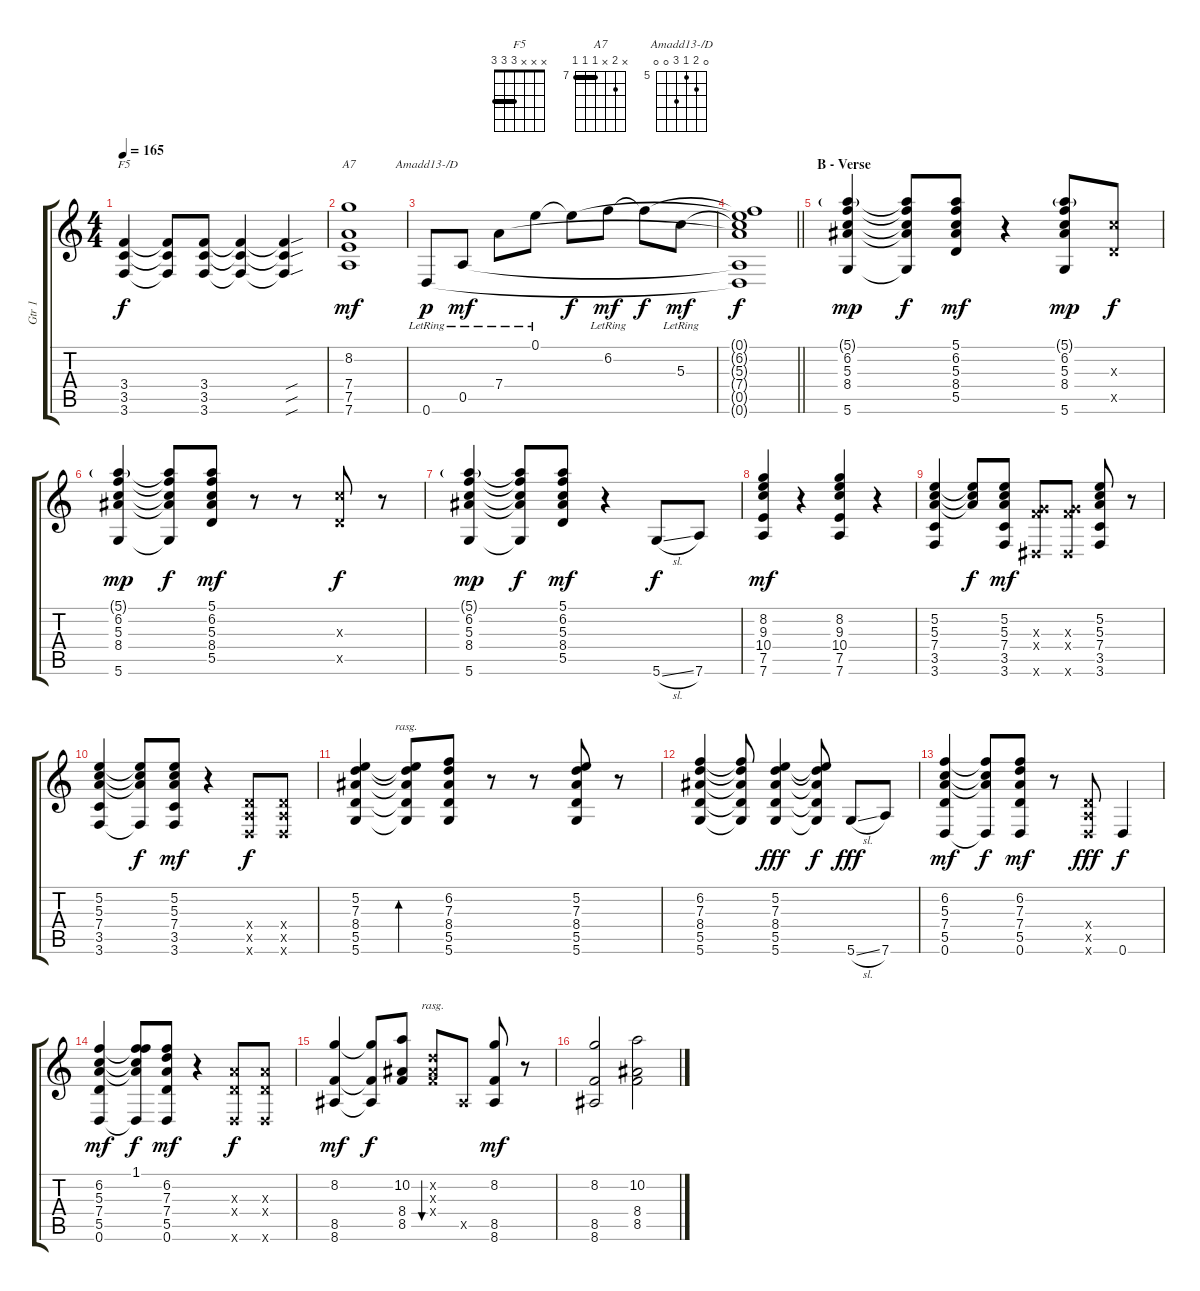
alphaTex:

\track ("Gtr 1" "Gtr 1") {instrument overdrivenguitar}
\staff {score tabs}
\tuning (E4 B3 G3 D3 A2 D2) {hide}
\chord ("F5" x x x 3 3 3) {barre 3}
\chord ("A7" x 8 x 7 7 7) {firstfret 7 barre 7}
\chord ("Amadd13-/D" 0 6 5 7 0 0) {firstfret 5}
\ts (4 4)
\tempo 165
\clef g2
\ks c
(3.4 3.5 3.6).4{ch "F5" dy f} (3.4{t} 3.5{t} 3.6{t}).8 (3.4 3.5 3.6).8 (3.4{t} 3.5{t} 3.6{t}).4 (3.4{sou t} 3.5{sou t} 3.6{sou t}).4 |
(8.2 7.4 7.5 7.6).1{ch "A7" dy mf} |
0.6{lr}.8{ch "Amadd13-/D" dy p} 0.5{lr}.8{dy mf} 7.4{lr}.8 0.1{lr}.8 0.1{t}.8{dy f} 6.2{lr}.8{dy mf} 6.2{t}.8{dy f} 5.3{lr}.8{dy mf} |
\barLineRight lightlight
(0.1{t} 6.2{t} 5.3{t} 7.4{t} 0.5{t} 0.6{t}).1{dy f} |
\section ("" "B - Verse")
(5.1{g} 6.2 5.3 8.4 5.6).4{dy mp} (5.1{t} 6.2{t} 5.3{t} 8.4{t} 5.6{t}).8{dy f} (5.1 6.2 5.3 8.4 5.5).8{dy mf} r.4 (5.1{g} 6.2 5.3 8.4 5.6).8{dy mp} (5.3{x} 5.5{x}).8{dy f} |
(5.1{g} 6.2 5.3 8.4 5.6).4{dy mp} (5.1{t} 6.2{t} 5.3{t} 8.4{t} 5.6{t}).8{dy f} (5.1 6.2 5.3 8.4 5.5).8{dy mf} r.8 r.8 (5.3{x} 5.5{x}).8{dy f} r.8 |
(5.1{g} 6.2 5.3 8.4 5.6).4{dy mp} (5.1{t} 6.2{t} 5.3{t} 8.4{t} 5.6{t}).8{dy f} (5.1 6.2 5.3 8.4 5.5).8{dy mf} r.4 5.6{sl}.8{dy f} 7.6.8 |
(8.2 9.3 10.4 7.5 7.6).4{dy mf} r.4 (8.2 9.3 10.4 7.5 7.6).4 r.4 |
(5.2 5.3 7.4 3.5 3.6).4 (5.2{t} 5.3{t} 7.4{t}).8{dy f} (5.2 5.3 7.4 3.5 3.6).8{dy mf} (0.3{x} 3.4{x} 1.6{x}).8 (0.3{x} 3.4{x} 1.6{x}).8 (5.2 5.3 7.4 3.5 3.6).8 r.8 |
(5.2 5.3 7.4 3.5 3.6).4 (5.2{t} 5.3{t} 7.4{t} 3.6{t}).8{dy f} (5.2 5.3 7.4 3.5 3.6).8{dy mf} r.4 (0.4{x} 0.5{x} 0.6{x}).8{dy f} (0.4{x} 0.5{x} 0.6{x}).8 |
(5.2 7.3 8.4 5.5 5.6).4 (5.2{t} 7.3{t} 8.4{t} 5.5{t} 5.6{t}).8{bd 480 rasg ii} (6.2 7.3 8.4 5.5 5.6).8 r.8 r.8 (5.2 7.3 8.4 5.5 5.6).8 r.8 |
(6.2 7.3 8.4 5.5 5.6).4 (6.2{t} 7.3{t} 8.4{t} 5.5{t} 5.6{t}).8 (5.2 7.3 8.4 5.5 5.6).4{dy fff} (5.2{t} 7.3{t} 8.4{t} 5.5{t} 5.6{t}).8{dy f} 5.6{sl}.8{dy fff} 7.6.8 |
(6.2 5.3 7.4 5.5 0.6).4{dy mf} (6.2{t} 5.3{t} 7.4{t} 0.6{t}).8{dy f} (6.2 7.3 7.4 5.5 0.6).8{dy mf} r.8 (0.4{x} 0.5{x} 0.6{x}).8{dy fff} 0.6.4{dy f} |
(6.2 5.3 7.4 5.5 0.6).4{dy mf} (1.1 6.2{t} 5.3{t} 7.4{t} 0.6{t}).8{dy f} (6.2 7.3 7.4 5.5 0.6).8{dy mf} r.4 (2.3{x} 0.4{x} 0.6{x}).8{dy f} (2.3{x} 0.4{x} 0.6{x}).8 |
(8.2 8.5 8.6).4{dy mf} (8.2{t} 8.5{t} 8.6{t}).8{dy f} (10.2 8.4 8.5).8 (3.2{x} 3.3{x} 3.4{x}).8{bu 240 rasg ii} 1.5{x}.8 (8.2 8.5 8.6).8{dy mf} r.8 |
(8.2 8.5 8.6).2 (10.2 8.4 8.5).2
